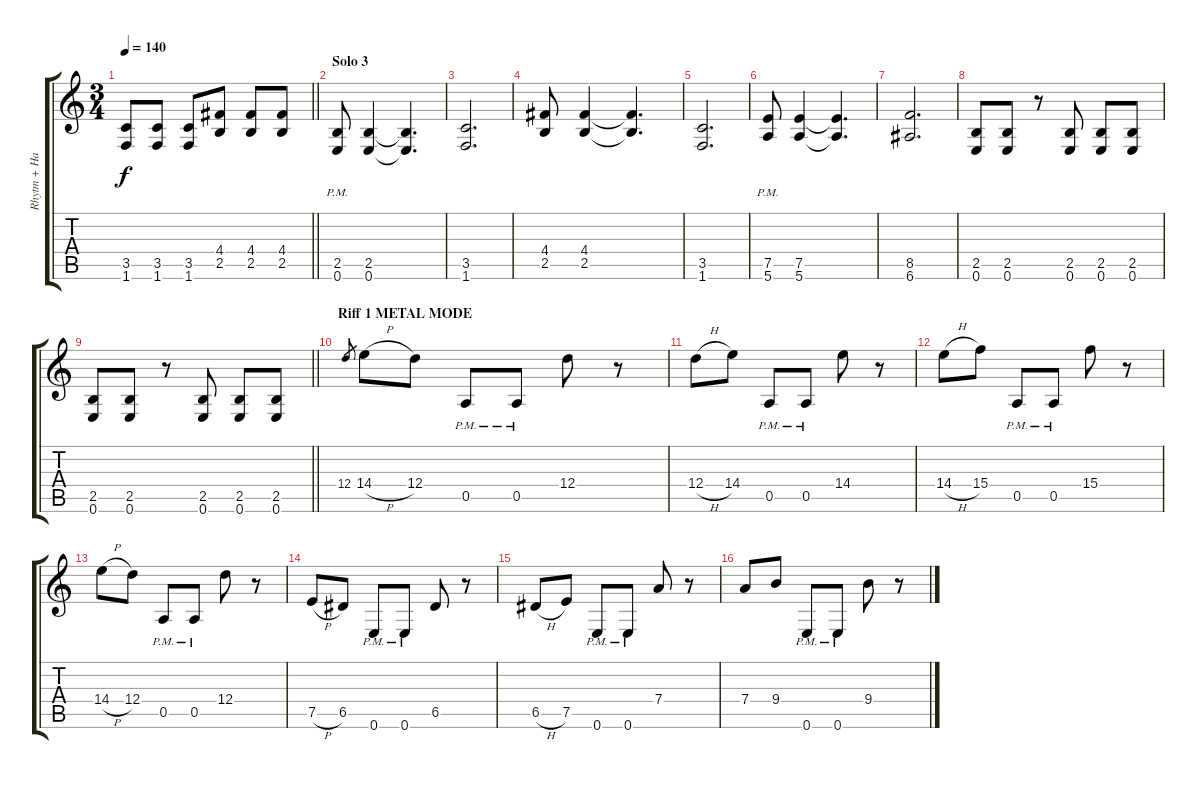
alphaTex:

\track ("Rhytm + Harmony" "Rhytm + Ha") {instrument distortionguitar}
\staff {score tabs}
\tuning (E4 B3 G3 D3 A2 E2) {hide}
\ts (3 4)
\tempo 140
\clef g2
\barLineRight lightlight
\ks c
(3.5 1.6).8{dy f} (3.5 1.6).8 (3.5 1.6).8 (4.4 2.5).8 (4.4 2.5).8 (4.4 2.5).8 |
\section ("" "Solo 3")
(2.5{pm} 0.6{pm}).8 (2.5 0.6).4 (2.5{t} 0.6{t}).4{d} |
(3.5 1.6).2{d} |
(4.4 2.5).8 (4.4 2.5).4 (4.4{t} 2.5{t}).4{d} |
(3.5 1.6).2{d} |
(7.5{pm} 5.6{pm}).8 (7.5 5.6).4 (7.5{t} 5.6{t}).4{d} |
(8.5 6.6).2{d} |
(2.5 0.6).8 (2.5 0.6).8 r.8 (2.5 0.6).8 (2.5 0.6).8 (2.5 0.6).8 |
\barLineRight lightlight
(2.5 0.6).8 (2.5 0.6).8 r.8 (2.5 0.6).8 (2.5 0.6).8 (2.5 0.6).8 |
\section ("" "Riff 1 METAL MODE")
12.4.8{gr} 14.4{h}.8{volume 16} 12.4.8 0.5{pm}.8 0.5{pm}.8 12.4.8 r.8 |
12.4{h}.8 14.4.8 0.5{pm}.8 0.5{pm}.8 14.4.8 r.8 |
14.4{h}.8 15.4.8 0.5{pm}.8 0.5{pm}.8 15.4.8 r.8 |
14.4{h}.8 12.4.8 0.5{pm}.8 0.5{pm}.8 12.4.8 r.8 |
7.5{h}.8 6.5.8 0.6{pm}.8 0.6{pm}.8 6.5.8 r.8 |
6.5{h}.8 7.5.8 0.6{pm}.8 0.6{pm}.8 7.4.8 r.8 |
7.4.8 9.4.8 0.6{pm}.8 0.6{pm}.8 9.4.8 r.8
